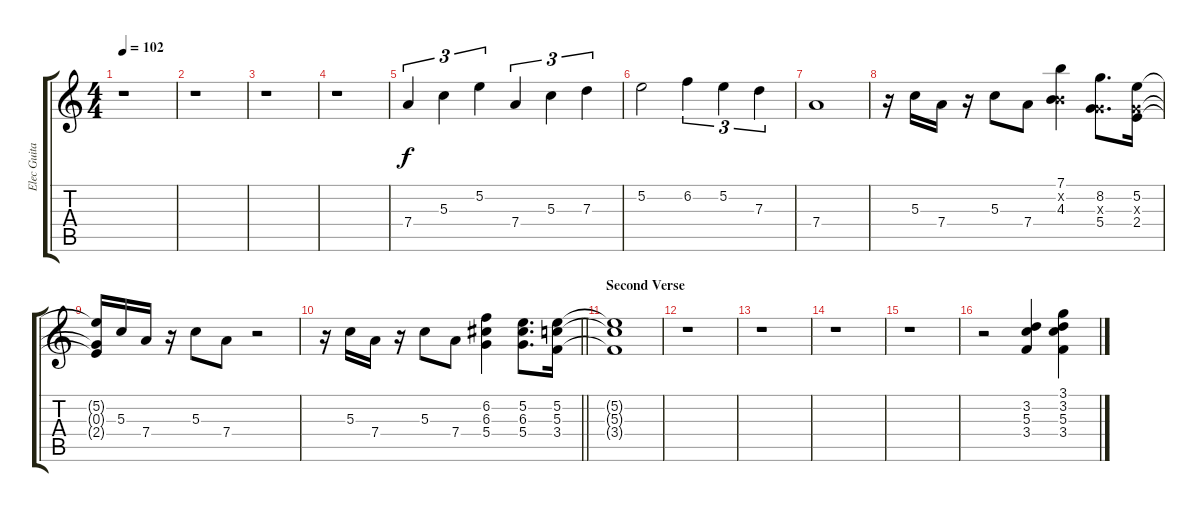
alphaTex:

\track ("Elec Guitar" "Elec Guita") {instrument electricguitarjazz}
\staff {score tabs}
\tuning (E4 B3 G3 D3 A2 E2) {hide}
\ts (4 4)
\tempo 102
\clef g2
\ks c
r.1{dy f} |
r.1 |
r.1 |
r.1 |
7.4.4{tu (3 2)} 5.3.4{tu (3 2)} 5.2.4{tu (3 2)} 7.4.4{tu (3 2)} 5.3.4{tu (3 2)} 7.3.4{tu (3 2)} |
5.2.2 6.2.4{tu (3 2)} 5.2.4{tu (3 2)} 7.3.4{tu (3 2)} |
7.4.1 |
r.16 5.3.16 7.4.16 r.16 5.3.8 7.4.8 (7.1 0.2{x} 4.3).4 (8.2 0.3{x} 5.4).8{d} (5.2 0.3{x} 2.4).16 |
(5.2{t} 0.3{t} 2.4{t}).16 5.3.16 7.4.16 r.16 5.3.8 7.4.8 r.2 |
\barLineRight lightlight
r.16 5.3.16 7.4.16 r.16 5.3.8 7.4.8 (6.2 6.3 5.4).4 (5.2 6.3 5.4).8{d} (5.2 5.3 3.4).16 |
\section ("" "Second Verse")
(5.2{t} 5.3{t} 3.4{t}).1 |
r.1 |
r.1 |
r.1 |
r.1 |
r.2 (3.2 5.3 3.4).4 (3.1 3.2 5.3 3.4).4
